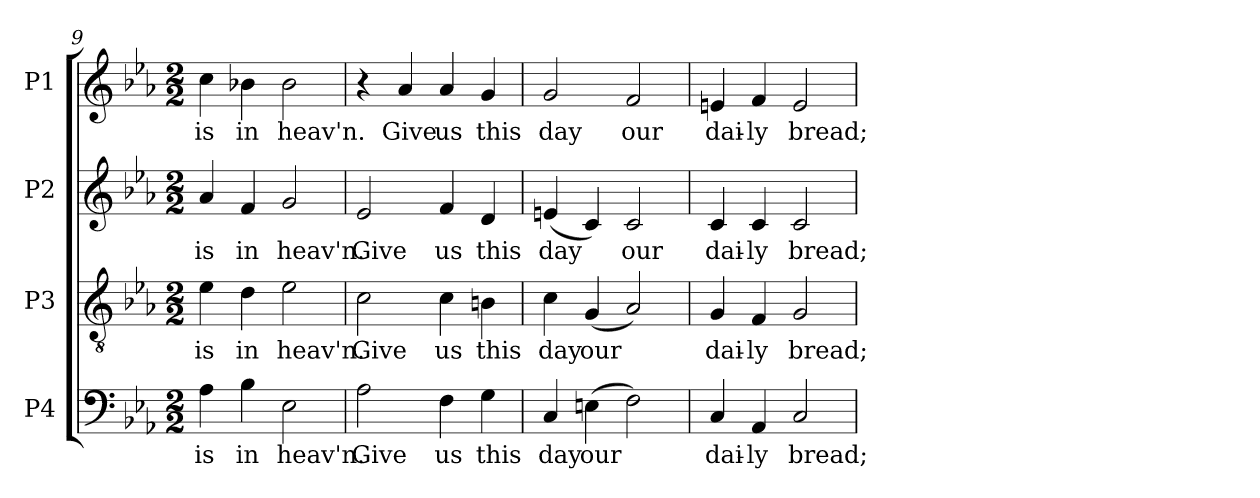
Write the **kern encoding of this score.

**kern	**text	**kern	**text	**kern	**text	**kern	**text
*part4	*part4	*part3	*part3	*part2	*part2	*part1	*part1
*staff4	*staff4	*staff3	*staff3	*staff2	*staff2	*staff1	*staff1
*I"P4	*	*I"P3	*	*I"P2	*	*I"P1	*
!!LO:LB:g=z
*clefF4	*	*clefGv2	*	*clefG2	*	*clefG2	*
*	*	*ITrd7c12	*	*	*	*	*
*k[b-e-a-]	*	*k[b-e-a-]	*	*k[b-e-a-]	*	*k[b-e-a-]	*
*E-:	*	*E-:	*	*E-:	*	*E-:	*
*M2/2	*	*M2/2	*	*M2/2	*	*M2/2	*
=9	=9	=9	=9	=9	=9	=9	=9
!	!LO:LY:b:color=#000000	!	!	!	!	!	!
!	!	!	!LO:LY:b:color=#000000	!	!	!	!
!	!	!	!	!	!LO:LY:b:color=#000000	!	!
!	!	!	!	!	!	!	!LO:LY:b:color=#000000
4A-i\	is	4E-i\	is	4a-i/	is	4cci\	is
!	!LO:LY:b:color=#000000	!	!	!	!	!	!
!	!	!	!LO:LY:b:color=#000000	!	!	!	!
!	!	!	!	!	!LO:LY:b:color=#000000	!	!
!	!	!	!	!	!	!	!LO:LY:b:color=#000000
4B-i\	in	4Di\	in	4fi/	in	4b-Xi\	in
!	!LO:LY:b:color=#000000	!	!	!	!	!	!
!	!	!	!LO:LY:b:color=#000000	!	!	!	!
!	!	!	!	!	!LO:LY:b:color=#000000	!	!
!	!	!	!	!	!	!	!LO:LY:b:color=#000000
2E-i\	heav'n.	2E-i\	heav'n.	2gi/	heav'n.	2b-i\	heav'n.
=10	=10	=10	=10	=10	=10	=10	=10
!	!LO:LY:b:color=#000000	!	!	!	!	!	!
!	!	!	!LO:LY:b:color=#000000	!	!	!	!
!	!	!	!	!	!LO:LY:b:color=#000000	!	!
2A-i\	Give	2Ci\	Give	2e-i/	Give	4r	.
!	!	!	!	!	!	!	!LO:LY:b:color=#000000
.	.	.	.	.	.	4a-i/	Give
!	!LO:LY:b:color=#000000	!	!	!	!	!	!
!	!	!	!LO:LY:b:color=#000000	!	!	!	!
!	!	!	!	!	!LO:LY:b:color=#000000	!	!
!	!	!	!	!	!	!	!LO:LY:b:color=#000000
4Fi\	us	4Ci\	us	4fi/	us	4a-i/	us
!	!LO:LY:b:color=#000000	!	!	!	!	!	!
!	!	!	!LO:LY:b:color=#000000	!	!	!	!
!	!	!	!	!	!LO:LY:b:color=#000000	!	!
!	!	!	!	!	!	!	!LO:LY:b:color=#000000
4Gi\	this	4BBni\	this	4di/	this	4gi/	this
=11	=11	=11	=11	=11	=11	=11	=11
!	!LO:LY:b:color=#000000	!	!	!	!	!	!
!	!	!	!LO:LY:b:color=#000000	!	!	!	!
!	!	!	!	!	!LO:LY:b:color=#000000	!	!
!	!	!	!	!	!	!	!LO:LY:b:color=#000000
4Ci/	day	4Ci\	day	(4eni/	day	2gi/	day
!	!LO:LY:b:color=#000000	!	!	!	!	!	!
!	!	!	!LO:LY:b:color=#000000	!	!	!	!
(4Eni\	our	(4GGi/	our	4ci/)	.	.	.
!	!	!	!	!	!LO:LY:b:color=#000000	!	!
!	!	!	!	!	!	!	!LO:LY:b:color=#000000
2Fi\)	.	2AA-i/)	.	2ci/	our	2fi/	our
=12	=12	=12	=12	=12	=12	=12	=12
!	!LO:LY:b:color=#000000	!	!	!	!	!	!
!	!	!	!LO:LY:b:color=#000000	!	!	!	!
!	!	!	!	!	!LO:LY:b:color=#000000	!	!
!	!	!	!	!	!	!	!LO:LY:b:color=#000000
4Ci/	dai-	4GGi/	dai-	4ci/	dai-	4eni/	dai-
!	!LO:LY:b:color=#000000	!	!	!	!	!	!
!	!	!	!LO:LY:b:color=#000000	!	!	!	!
!	!	!	!	!	!LO:LY:b:color=#000000	!	!
!	!	!	!	!	!	!	!LO:LY:b:color=#000000
4AA-i/	-ly	4FFi/	-ly	4ci/	-ly	4fi/	-ly
!	!LO:LY:b:color=#000000	!	!	!	!	!	!
!	!	!	!LO:LY:b:color=#000000	!	!	!	!
!	!	!	!	!	!LO:LY:b:color=#000000	!	!
!	!	!	!	!	!	!	!LO:LY:b:color=#000000
2Ci/	bread;	2GGi/	bread;	2ci/	bread;	2ei/	bread;
=	=	=	=	=	=	=	=
*-	*-	*-	*-	*-	*-	*-	*-
